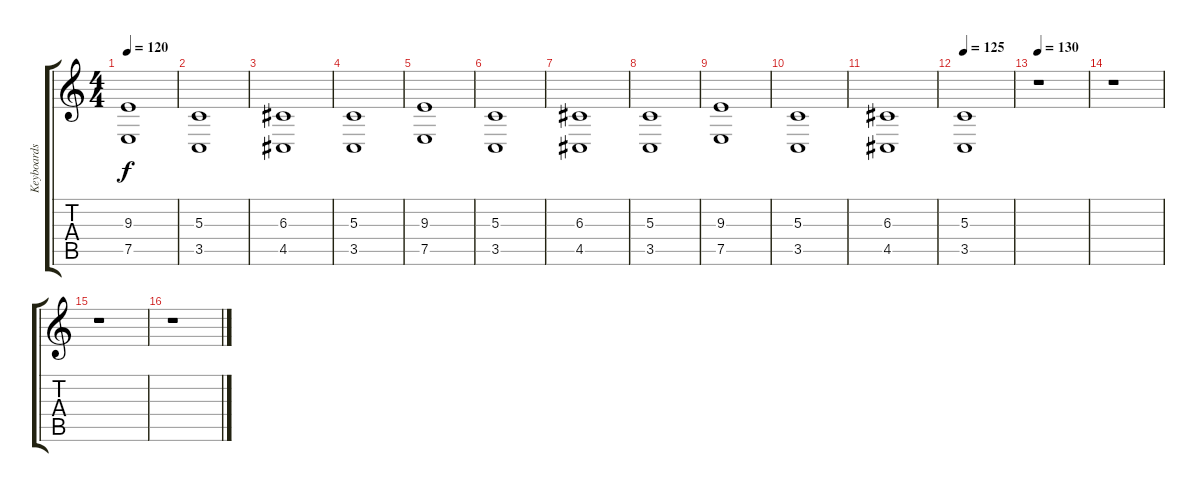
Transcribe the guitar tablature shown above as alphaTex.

\track ("Keyboards" "Keyboards") {instrument stringensemble1}
\staff {score tabs}
\tuning (E4 B3 G3 D3 A2 E2) {hide}
\ts (4 4)
\tempo 120
\clef g2
\ks c
(9.3 7.5).1{dy f} |
(5.3 3.5).1 |
(6.3 4.5).1 |
(5.3 3.5).1 |
(9.3 7.5).1 |
(5.3 3.5).1 |
(6.3 4.5).1 |
(5.3 3.5).1 |
(9.3 7.5).1 |
(5.3 3.5).1 |
(6.3 4.5).1 |
\tempo 125
(5.3 3.5).1 |
\tempo 130
r.1 |
r.1 |
r.1 |
r.1
